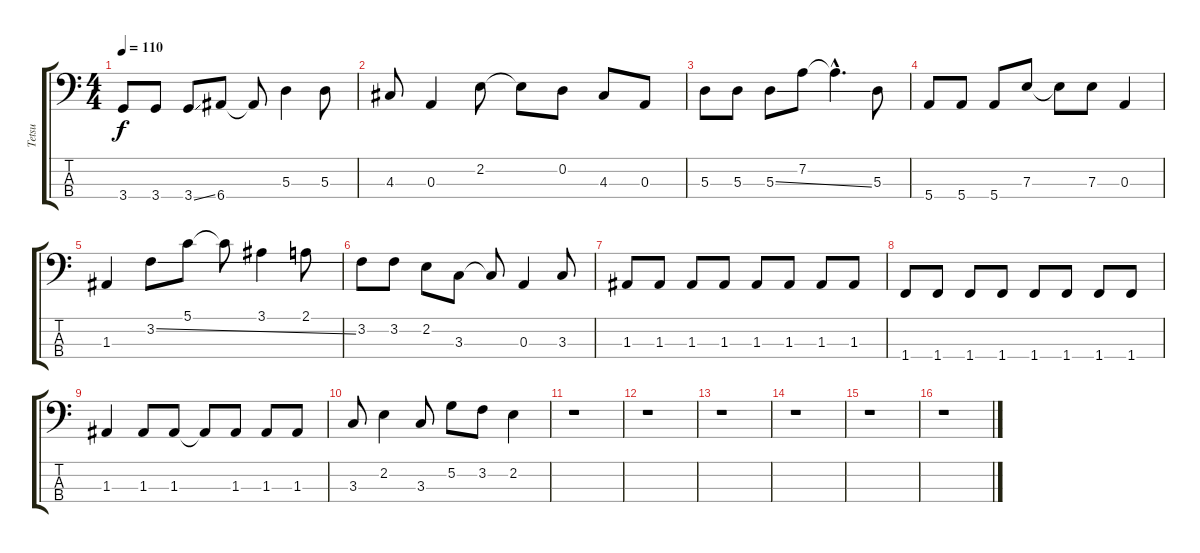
\track ("Tetsu" "Tetsu") {instrument electricbasspick}
\staff {score tabs}
\tuning (G2 D2 A1 E1) {hide}
\ts (4 4)
\tempo 110
\clef f4
\ks c
3.4.8{dy f} 3.4.8 3.4{ss}.8 6.4.8 6.4{t}.8 5.3.4 5.3.8 |
4.3.8 0.3.4 2.2.8 2.2{t}.8 0.2.8 4.3.8 0.3.8 |
5.3.8 5.3.8 5.3{ss}.8 7.2.8 7.2{hac t}.4{d} 5.3.8 |
5.4.8 5.4.8 5.4.8 7.3.8 7.3{t}.8 7.3.8 0.3.4 |
1.3.4 3.2{ss}.8 5.1.8 5.1{t}.8 3.1.4 2.1.8 |
3.2.8 3.2.8 2.2.8 3.3.8 3.3{t}.8 0.3.4 3.3.8 |
1.3.8 1.3.8 1.3.8 1.3.8 1.3.8 1.3.8 1.3.8 1.3.8 |
1.4.8 1.4.8 1.4.8 1.4.8 1.4.8 1.4.8 1.4.8 1.4.8 |
1.3.4 1.3.8 1.3.8 1.3{t}.8 1.3.8 1.3.8 1.3.8 |
3.3.8 2.2.4 3.3.8 5.2.8 3.2.8 2.2.4 |
r.1 |
r.1 |
r.1 |
r.1 |
r.1 |
r.1
